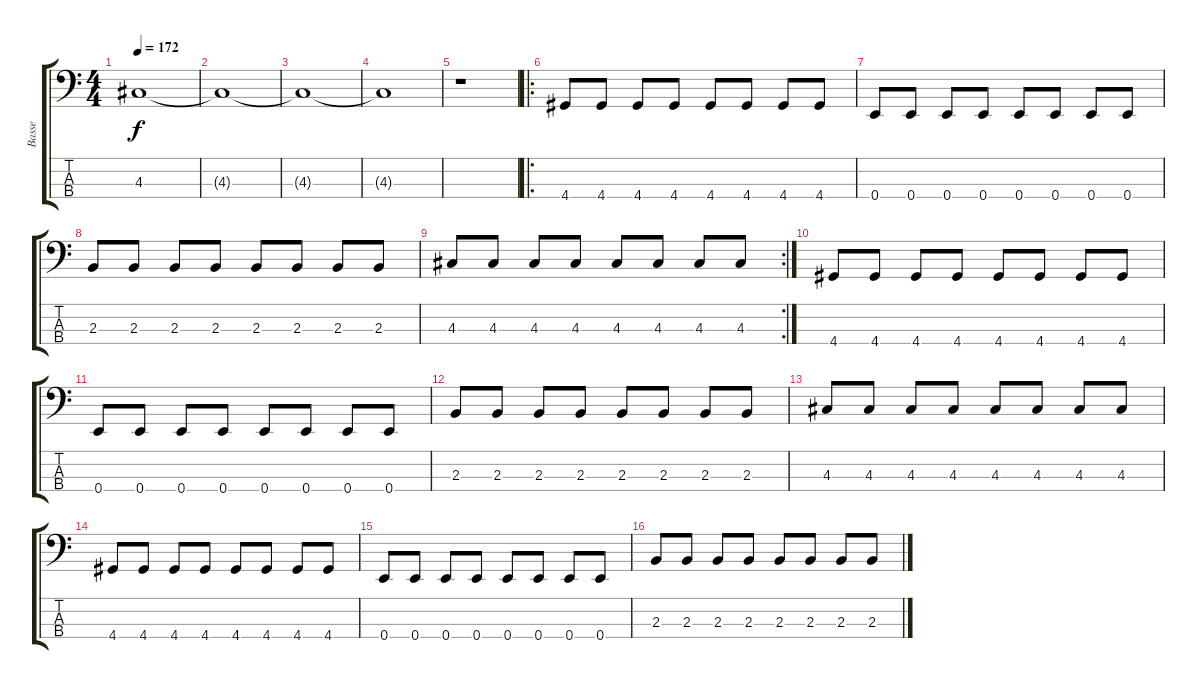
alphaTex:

\track ("Basse" "Basse") {instrument electricbasspick}
\staff {score tabs}
\tuning (G2 D2 A1 E1) {hide}
\ts (4 4)
\tempo 172
\clef f4
\ks c
4.3.1{dy f} |
4.3{t}.1 |
4.3{t}.1 |
4.3{t}.1 |
r.1 |
\ro
4.4.8 4.4.8 4.4.8 4.4.8 4.4.8 4.4.8 4.4.8 4.4.8 |
0.4.8 0.4.8 0.4.8 0.4.8 0.4.8 0.4.8 0.4.8 0.4.8 |
2.3.8 2.3.8 2.3.8 2.3.8 2.3.8 2.3.8 2.3.8 2.3.8 |
\rc 2
4.3.8 4.3.8 4.3.8 4.3.8 4.3.8 4.3.8 4.3.8 4.3.8 |
4.4.8 4.4.8 4.4.8 4.4.8 4.4.8 4.4.8 4.4.8 4.4.8 |
0.4.8 0.4.8 0.4.8 0.4.8 0.4.8 0.4.8 0.4.8 0.4.8 |
2.3.8 2.3.8 2.3.8 2.3.8 2.3.8 2.3.8 2.3.8 2.3.8 |
4.3.8 4.3.8 4.3.8 4.3.8 4.3.8 4.3.8 4.3.8 4.3.8 |
4.4.8 4.4.8 4.4.8 4.4.8 4.4.8 4.4.8 4.4.8 4.4.8 |
0.4.8 0.4.8 0.4.8 0.4.8 0.4.8 0.4.8 0.4.8 0.4.8 |
2.3.8 2.3.8 2.3.8 2.3.8 2.3.8 2.3.8 2.3.8 2.3.8
